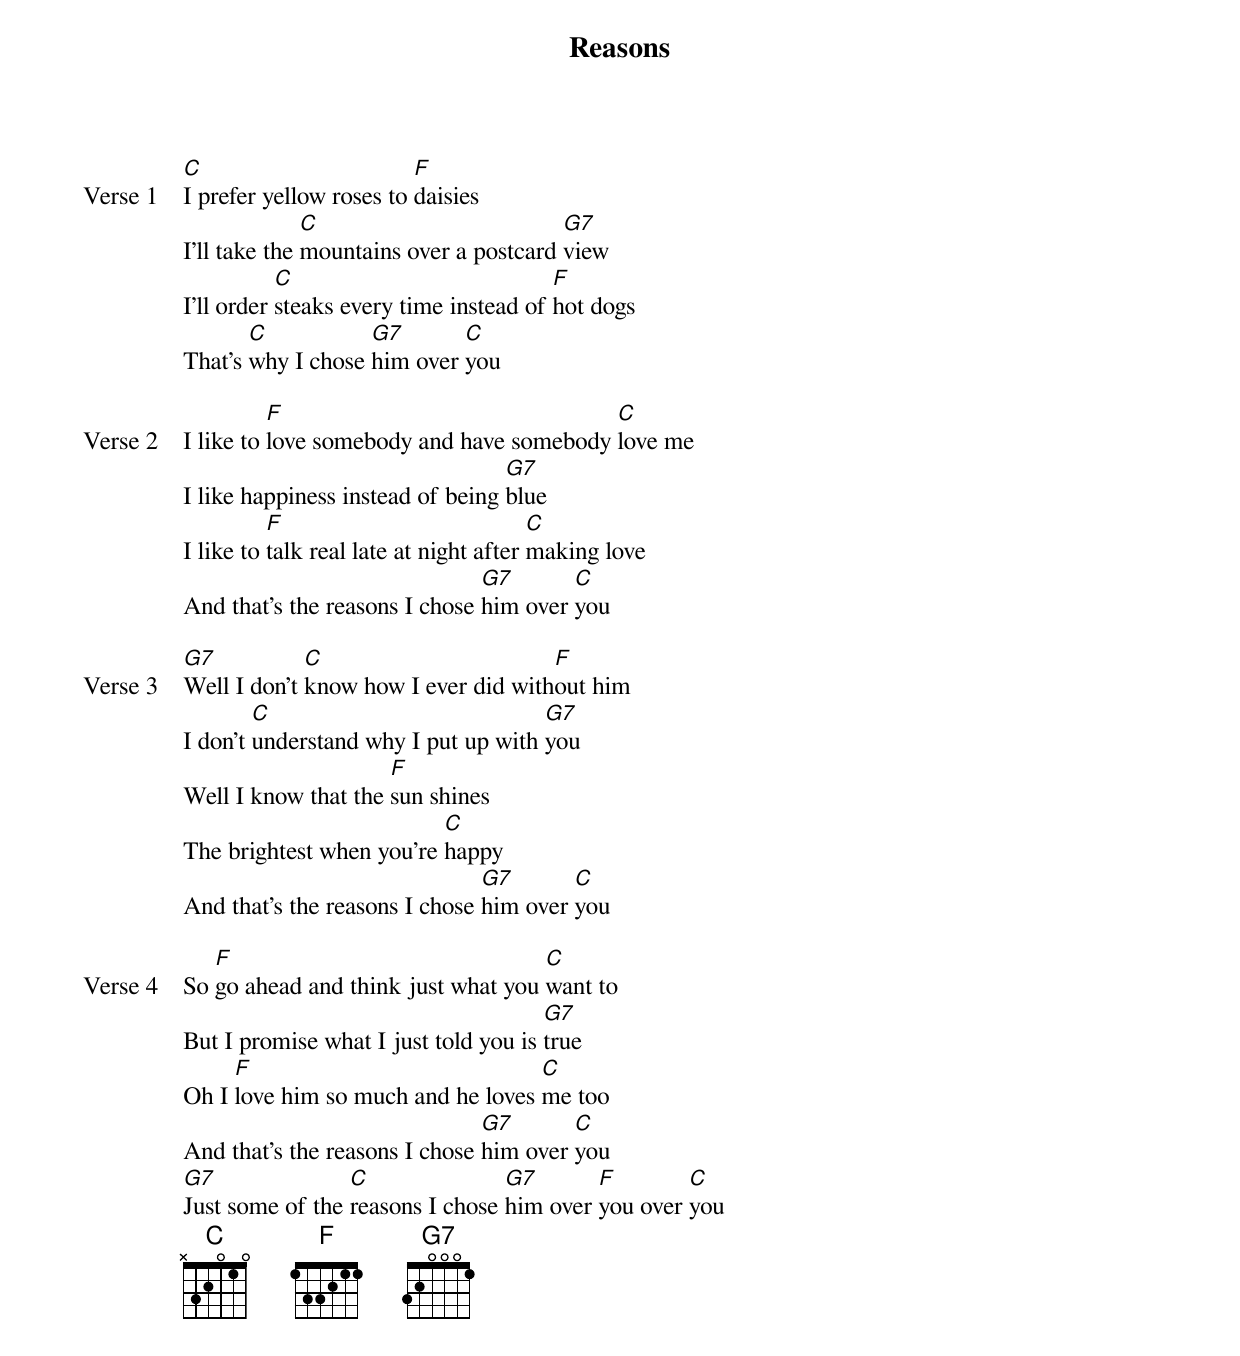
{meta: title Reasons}
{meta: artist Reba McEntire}
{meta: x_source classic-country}
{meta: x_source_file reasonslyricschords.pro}
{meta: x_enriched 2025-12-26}

{start_of_verse: Verse 1}
[C]I prefer yellow roses to [F]daisies
I'll take the [C]mountains over a postcard [G7]view
I'll order [C]steaks every time instead of [F]hot dogs
That's [C]why I chose [G7]him over [C]you
{end_of_verse}

{start_of_verse: Verse 2}
I like to [F]love somebody and have somebody [C]love me
I like happiness instead of being [G7]blue
I like to [F]talk real late at night after [C]making love
And that's the reasons I chose [G7]him over [C]you
{end_of_verse}

{start_of_verse: Verse 3}
[G7]Well I don't [C]know how I ever did with[F]out him
I don't [C]understand why I put up with [G7]you
Well I know that the [F]sun shines
The brightest when you're [C]happy
And that's the reasons I chose [G7]him over [C]you
{end_of_verse}

{start_of_verse: Verse 4}
So [F]go ahead and think just what you [C]want to
But I promise what I just told you is [G7]true
Oh I [F]love him so much and he loves [C]me too
And that's the reasons I chose [G7]him over [C]you
[G7]Just some of the [C]reasons I chose [G7]him over [F]you over [C]you
{end_of_verse}
